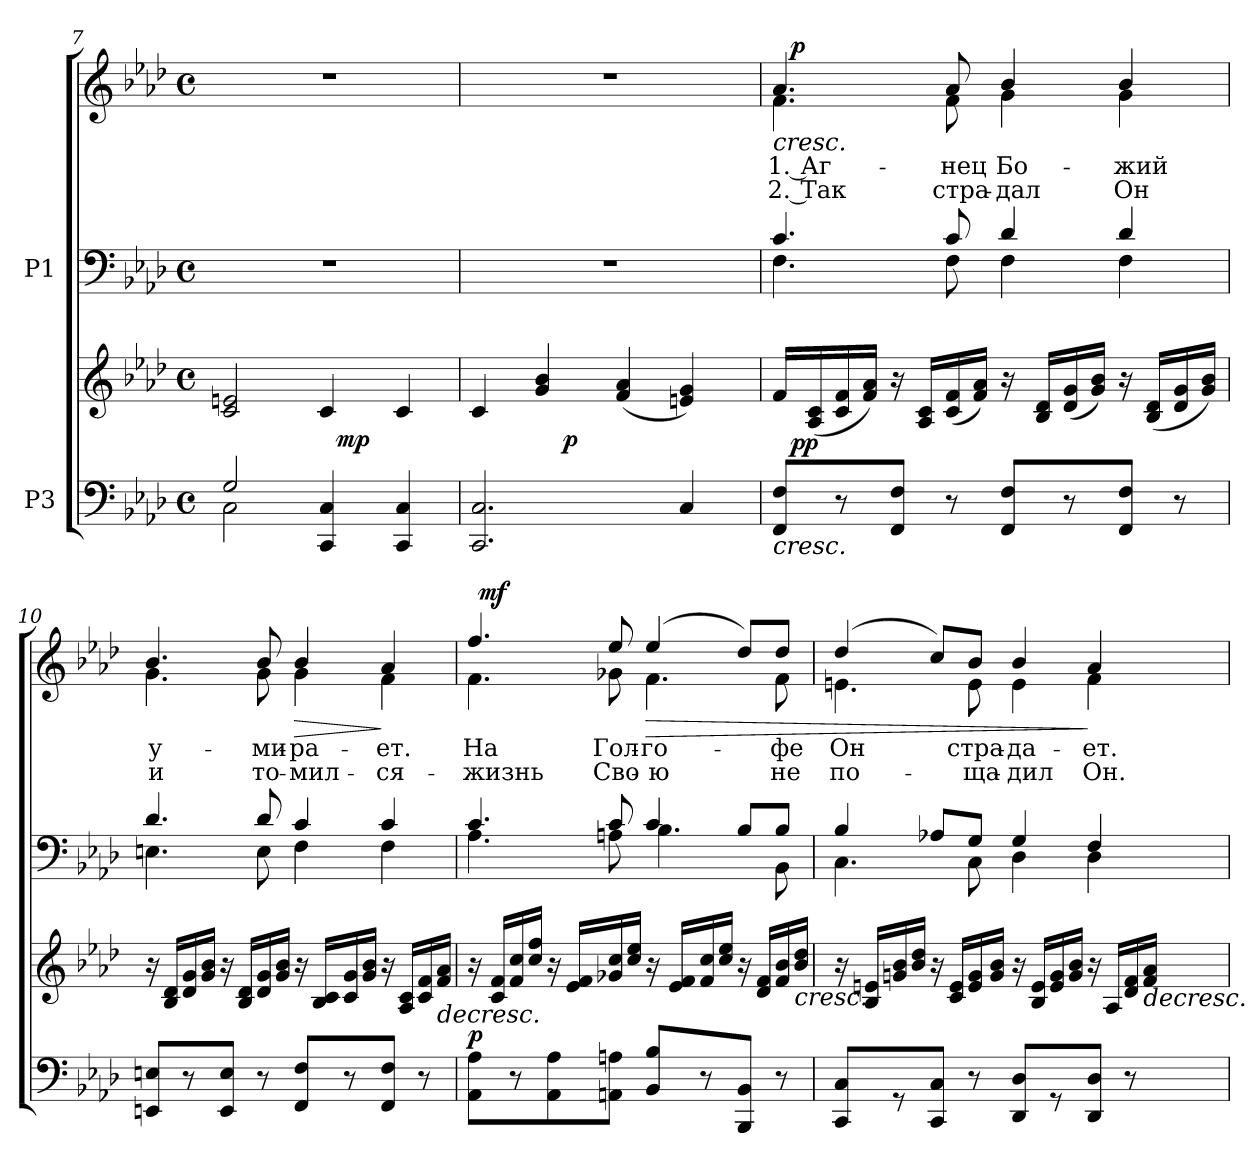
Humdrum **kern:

**kern	**kern	**dynam	**kern	**kern	**text	**text	**dynam
*part2	*part2	*part2	*part1	*part1	*part1	*part1	*part1
*staff4	*staff3	*staff3/4	*staff2	*staff1	*staff1	*staff1	*staff1/2
*I"P3	*	*	*I"P1	*	*	*	*
!!LO:LB:g=z
*clefF4	*clefG2	*	*clefF4	*clefG2	*	*	*
*k[b-e-a-d-]	*k[b-e-a-d-]	*	*k[b-e-a-d-]	*k[b-e-a-d-]	*	*	*
*A-:	*A-:	*	*A-:	*A-:	*	*	*
*M4/4	*M4/4	*	*M4/4	*M4/4	*	*	*
*met(c)	*met(c)	*	*met(c)	*met(c)	*	*	*
=7	=7	=7	=7	=7	=7	=7	=7
*^	*	*	*	*	*	*	*
*	*^	*	*	*	*	*	*	*
2Gi/	2Ci\	2ryy	2ci/ 2eni	.	1r	1r	.	.	.
4CCi/ 4Ci	2ryy	32ryy	4ci/	.	.	.	.	.	.
.	.	4...ryy	.	mp	.	.	.	.	.
4CCi/ 4Ci	.	.	4ci/	.	.	.	.	.	.
*v	*v	*v	*	*	*	*	*	*	*
=8	=8	=8	=8	=8	=8	=8	=8
*	*^	*	*	*	*	*	*
2.CCi/ 2.Ci	4ci/	4ryy	.	1r	1r	.	.	.
.	4gi/ 4b-i	16ryy	.	.	.	.	.	.
.	.	2ryy	p	.	.	.	.	.
.	(4fi/ 4a-i	.	.	.	.	.	.	.
4Ci/	4eni/ 4gi)	.	] ]	.	.	.	.	.
.	.	8.ryy	.	.	.	.	.	.
=9	=9	=9	=9	=9	=9	=9	=9	=9
!	!	!	!LO:HP:b=2	!	!	!	!	!
*	*v	*v	*	*^	*	*	*	*
*	*^	*	*	*	*	*	*	*
!	!	!	!	!	!	!	!LO:LY:b:color=#000000	!LO:LY:b:color=#000000	!LO:HP:b
*^	*	*	*	*	*	*^	*	*	*
*	*	*v	*v	*	*	*	*	*^	*	*	*
8FFi/ 8FiL	32ryy	16fi/LL	<	4.ci/	4.Fi\	4.a-i/	4.fi\	32ryy	1. Аг-	2. Так	<
.	2ryy	.	pp	.	.	.	.	2ryy	.	.	p
.	.	(16A-i/ 16ci	.	.	.	.	.	.	.	.	.
8r	.	16ci/ 16fi	.	.	.	.	.	.	.	.	.
.	.	16fi/ 16a-iJJ)	.	.	.	.	.	.	.	.	.
8FFi/ 8FiJ	.	16r	.	.	.	.	.	.	.	.	.
.	.	16A-i/ 16ciLL	.	.	.	.	.	.	.	.	.
!	!	!	!	!	!	!	!	!	!LO:LY:b:color=#000000	!LO:LY:b:color=#000000	!
8r	.	(16ci/ 16fi	.	8ci/	8Fi\	8a-i/	8fi\	.	-нец	стра-	.
.	.	16fi/ 16a-iJJ)	.	.	.	.	.	.	.	.	.
!	!	!	!	!	!	!	!	!	!LO:LY:b:color=#000000	!LO:LY:b:color=#000000	!
8FFi/ 8FiL	.	16r	.	4d-i/	4Fi\	4b-i/	4gi\	.	Бо-	-дал	.
.	4...ryy	.	.	.	.	.	.	4...ryy	.	.	.
.	.	16B-i/ 16d-iLL	.	.	.	.	.	.	.	.	.
8r	.	(16d-i/ 16gi	.	.	.	.	.	.	.	.	.
.	.	16gi/ 16b-iJJ)	.	.	.	.	.	.	.	.	.
!	!	!	!	!	!	!	!	!	!LO:LY:b:color=#000000	!LO:LY:b:color=#000000	!
8FFi/ 8FiJ	.	16r	.	4d-i/	4Fi\	4b-i/	4gi\	.	-жий	Он	.
.	.	(16B-i/ 16d-iLL	.	.	.	.	.	.	.	.	.
8r	.	16d-i/ 16gi	.	.	.	.	.	.	.	.	.
.	.	16gi/ 16b-iJJ)	.	.	.	.	.	.	.	.	.
*v	*v	*	*	*	*	*v	*v	*v	*	*	*
=10	=10	=10	=10	=10	=10	=10	=10	=10
*^	*	*	*	*	*^	*	*	*
*	*	*	*	*	*	*	*^	*	*	*
!	!	!	!	!	!	!	!	!	!LO:LY:b:color=#000000	!LO:LY:b:color=#000000	!
*v	*v	*	*	*	*	*	*v	*v	*	*	*
8EEni/ 8EniL	16r	.	4.d-i/	4.Eni\	4.b-i/	4.gi\	у-	и	.
.	16B-i/ 16d-iLL	.	.	.	.	.	.	.	.
8r	16d-i/ 16gi	]	.	.	.	.	.	.	.
.	16gi/ 16b-iJJ	.	.	.	.	.	.	.	.
8EEi/ 8EiJ	16r	.	.	.	.	.	.	.	.
.	16B-i/ 16d-iLL	.	.	.	.	.	.	.	.
!	!	!	!	!	!	!	!LO:LY:b:color=#000000	!LO:LY:b:color=#000000	!
8r	16d-i/ 16gi	.	8d-i/	8Ei\	8b-i/	8gi\	-ми-	то-	.
.	16gi/ 16b-iJJ	.	.	.	.	.	.	.	.
!	!	!	!	!	!	!	!LO:LY:b:color=#000000	!LO:LY:b:color=#000000	!LO:HP:n=1:b
8FFi/ 8FiL	16r	.	4ci/	4Fi\	4b-i/	4gi\	-ра-	-мил-	[ >
.	16B-i/ 16ciLL	.	.	.	.	.	.	.	.
8r	16ci/ 16gi	.	.	.	.	.	.	.	.
.	16gi/ 16b-iJJ	.	.	.	.	.	.	.	.
!	!	!	!	!	!	!	!LO:LY:b:color=#000000	!LO:LY:b:color=#000000	!
8FFi/ 8FiJ	16r	.	4ci/	4Fi\	4a-i/	4fi\	-ет.	-ся-	]
.	16A-i/ 16ciLL	.	.	.	.	.	.	.	.
8r	16ci/ 16fi	.	.	.	.	.	.	.	.
!	!	!LO:HP:b	!	!	!	!	!	!	!
.	16fi/ 16a-iJJ	>	.	.	.	.	.	.	.
*	*	*	*v	*v	*	*	*	*	*
*	*	*	*	*v	*v	*	*	*
.	.	[	.	.	.	.	.
!!LO:PB:g=z
=11	=11	=11	=11	=11	=11	=11	=11
*	*	*	*^	*	*	*	*
!	!	!	!	!	!	!LO:LY:b:color=#000000	!LO:LY:b:color=#000000	!
*	*	*	*	*	*^	*	*	*
*	*	*	*	*	*	*^	*	*	*
8AA-i\ 8A-iL	16r	p	4.ci/	4.A-i\	4.ffi/	4.fi\	32ryy	На	-жизнь	.
.	.	.	.	.	.	.	2ryy	.	.	mf
.	16ci/ 16fiLL	.	.	.	.	.	.	.	.	.
8r	16fi/ 16cci	[	.	.	.	.	.	.	.	.
.	16cci/ 16ffiJJ	.	.	.	.	.	.	.	.	.
8AA-i\ 8A-i	16r	]	.	.	.	.	.	.	.	.
.	16e-i/ 16fiLL	.	.	.	.	.	.	.	.	.
!	!	!	!	!	!	!	!	!LO:LY:b:color=#000000	!LO:LY:b:color=#000000	!
8AAni\ 8AniJ	16g-Xi/ 16cci	.	8ci/	8Ani\	8ee-i/	8g-Xi\	.	Гол-	Сво-	.
.	16cci/ 16ee-iJJ	.	.	.	.	.	.	.	.	.
!	!	!	!	!	!	!	!	!LO:LY:b:color=#000000	!LO:LY:b:color=#000000	!LO:HP:b
8BB-i/ 8B-iL	16r	.	4ci/	4.B-i\	(4ee-i/	4.fi\	.	-го-	-ю	>
.	.	.	.	.	.	.	4...ryy	.	.	.
.	16e-i/ 16fiLL	.	.	.	.	.	.	.	.	.
8r	16fi/ 16cci	.	.	.	.	.	.	.	.	.
.	16cci/ 16ee-iJJ	.	.	.	.	.	.	.	.	.
8BBB-i/ 8BB-iJ	16r	.	8B-i/L	.	8dd-i/L)	.	.	.	.	.
.	16d-i/ 16fiLL	.	.	.	.	.	.	.	.	.
!	!	!	!	!	!	!	!	!LO:LY:b:color=#000000	!LO:LY:b:color=#000000	!
8r	16fi/ 16b-i	.	8B-i/J	8BB-i\	8dd-i/J	8fi\	.	-фе	не	.
!	!	!LO:HP:b	!	!	!	!	!	!	!	!
!	!	!LO:HP:n=1:b	!	!	!	!	!	!	!	!
.	16b-i/ 16dd-iJJ	< >	.	.	.	.	.	.	.	.
*	*	*	*	*	*v	*v	*v	*	*	*
=12	=12	=12	=12	=12	=12	=12	=12	=12
*	*	*	*	*	*^	*	*	*
*	*	*	*	*	*	*^	*	*	*
!	!	!	!	!	!	!	!	!LO:LY:b:color=#000000	!LO:LY:b:color=#000000	!
*	*	*	*	*	*	*v	*v	*	*	*
8CCi/ 8CiL	16r	.	4B-i/	4.Ci\	(4dd-i/	4.eni\	Он	по-	.
.	16B-i/ 16eniLL	.	.	.	.	.	.	.	.
8r	16gni/ 16b-i	]	.	.	.	.	.	.	.
.	16b-i/ 16dd-iJJ	.	.	.	.	.	.	.	.
8CCi/ 8CiJ	16r	.	8A-Xi/L	.	8cci/L)	.	.	.	.
.	16ci/ 16eiLL	.	.	.	.	.	.	.	.
!	!	!	!	!	!	!	!LO:LY:b:color=#000000	!LO:LY:b:color=#000000	!
8r	16ei/ 16gi	.	8Gi/J	8Ci\	8b-i/J	8ei\	стра-	-ща-	.
.	16gi/ 16b-iJJ	.	.	.	.	.	.	.	.
!	!	!	!	!	!	!	!LO:LY:b:color=#000000	!LO:LY:b:color=#000000	!
8DD-i/ 8D-iL	16r	.	4Gi/	4D-i\	4b-i/	4ei\	-да-	-дил	.
.	16B-i/ 16eiLL	.	.	.	.	.	.	.	.
8r	16ei/ 16gi	.	.	.	.	.	.	.	.
.	16gi/ 16b-iJJ	.	.	.	.	.	.	.	.
!	!	!	!	!	!	!	!LO:LY:b:color=#000000	!LO:LY:b:color=#000000	!
8DD-i/ 8D-iJ	16r	.	4Fi/	4D-i\	4a-i/	4fi\	-ет.	Он.	]
.	16A-i/LL	.	.	.	.	.	.	.	.
8r	16d-i/ 16fi	.	.	.	.	.	.	.	.
!	!	!LO:HP:b	!	!	!	!	!	!	!
.	16fi/ 16a-iJJ	>	.	.	.	.	.	.	.
*	*	*	*v	*v	*	*	*	*	*
*	*	*	*	*v	*v	*	*	*
=	=	=	=	=	=	=	=
*-	*-	*-	*-	*-	*-	*-	*-
